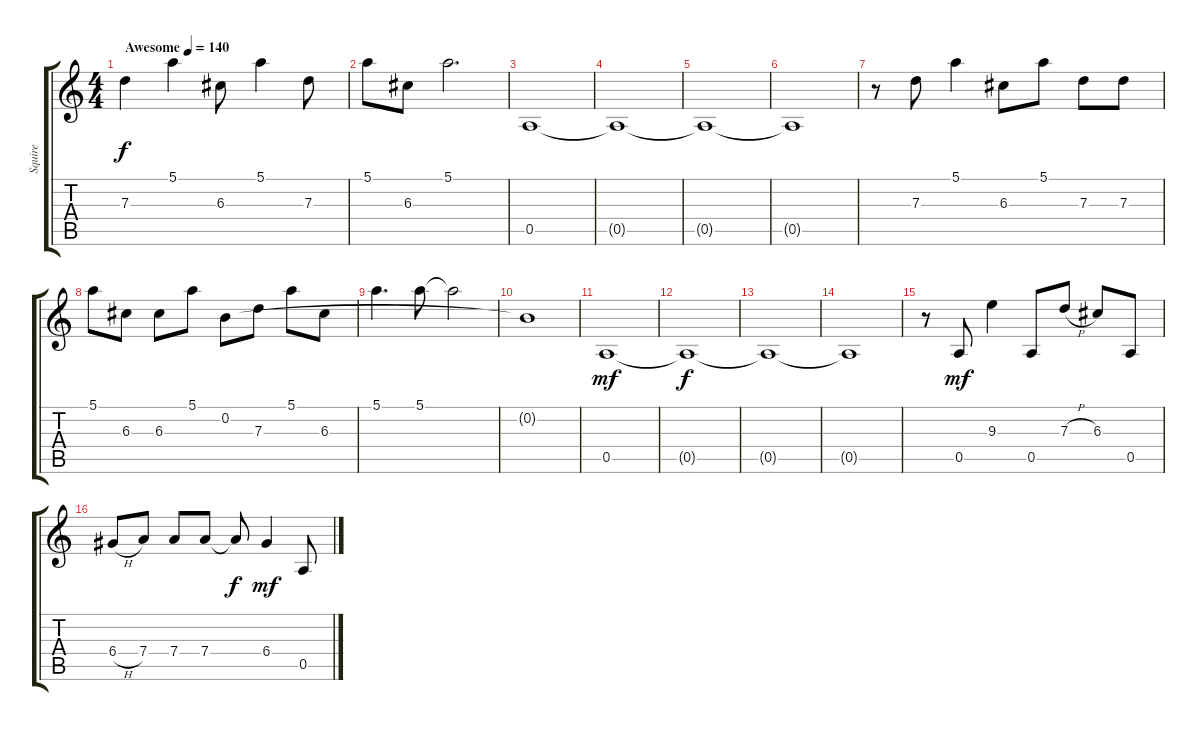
\track ("Squire" "Squire") {instrument overdrivenguitar}
\staff {score tabs}
\tuning (E4 B3 G3 D3 A2 E2) {hide}
\ts (4 4)
\tempo (140 "Awesome")
\clef g2
\ks c
7.3.4{dy f instrument overdrivenguitar} 5.1.4 6.3.8 5.1.4 7.3.8 |
5.1.8 6.3.8 5.1.2{d} |
0.5.1 |
0.5{t}.1 |
0.5{t}.1 |
0.5{t}.1 |
r.8 7.3.8 5.1.4 6.3.8 5.1.8 7.3.8 7.3.8 |
5.1.8 6.3.8 6.3.8 5.1.8 0.2.8 7.3.8 5.1.8 6.3.8 |
5.1.4{d} 5.1.8 5.1{t}.2 |
0.2{t}.1 |
0.5.1{dy mf} |
0.5{t}.1{dy f} |
0.5{t}.1 |
0.5{t}.1 |
r.8 0.5.8{dy mf} 9.3.4 0.5.8 7.3{h}.8 6.3.8 0.5.8 |
6.4{h}.8 7.4.8 7.4.8 7.4.8 7.4{t}.8{dy f} 6.4.4{dy mf} 0.5.8
